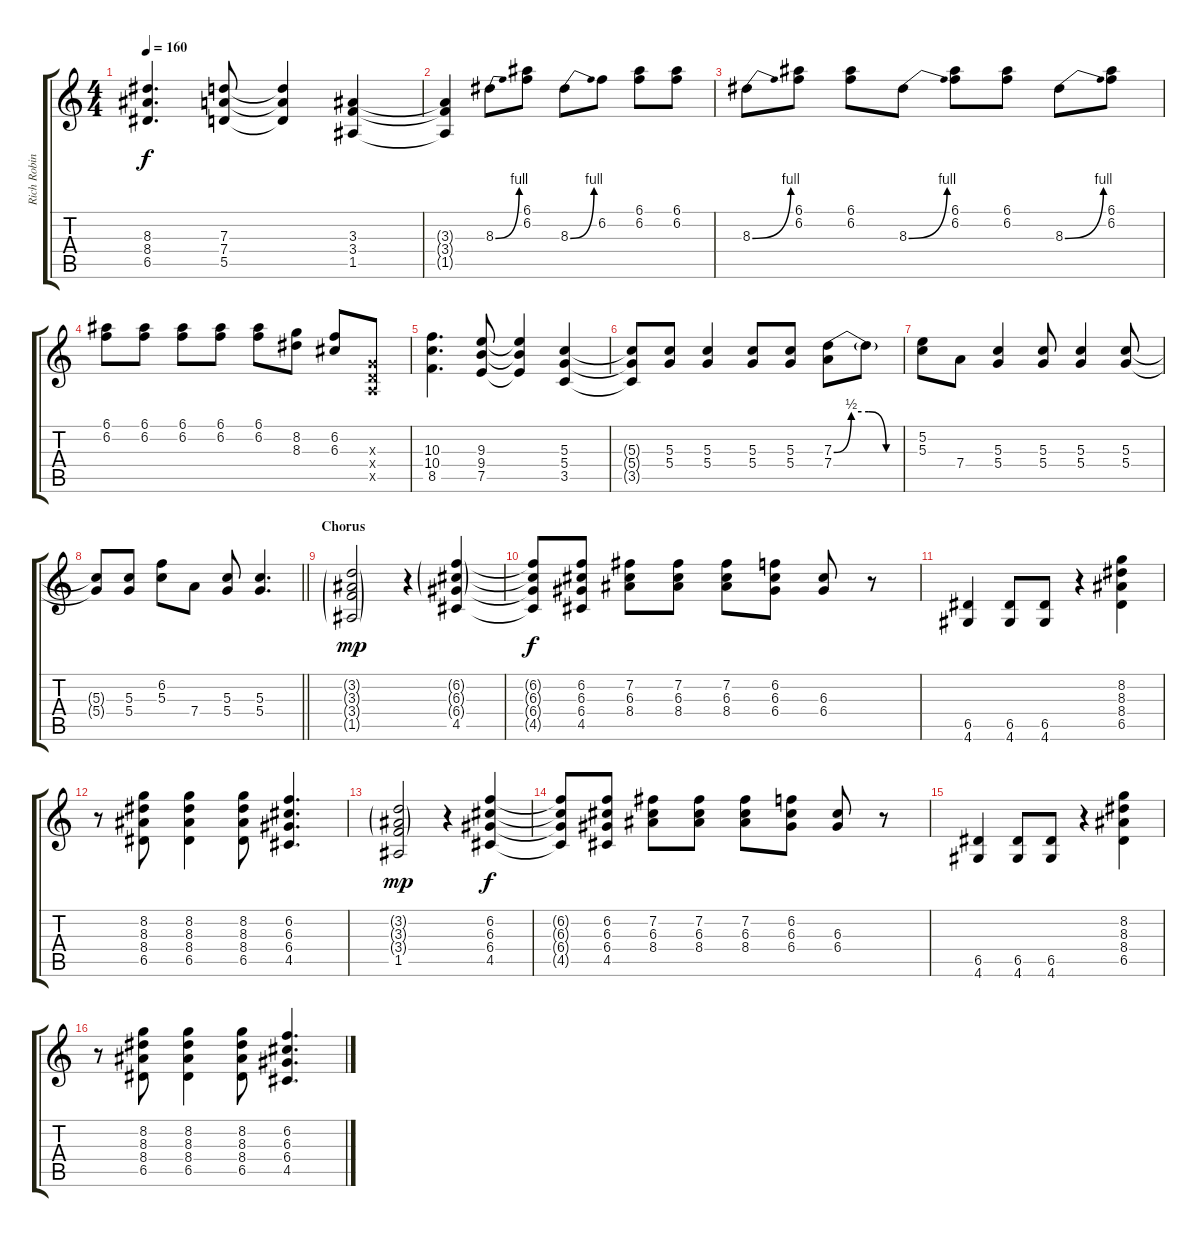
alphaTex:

\track ("Rich Robinson " "Rich Robin") {instrument distortionguitar}
\staff {score tabs}
\tuning (E4 B3 G3 D3 A2 E2) {hide}
\ts (4 4)
\tempo 160
\clef g2
\ks c
(8.3 8.4 6.5).4{d dy f} (7.3 7.4 5.5).8 (7.3{t} 7.4{t} 5.5{t}).4 (3.3 3.4 1.5).4 |
(3.3{t} 3.4{t} 1.5{t}).4 8.3{be (bend 0 0 60 4)}.8 (6.1 6.2).8 8.3{be (bend 0 0 60 4)}.8 6.2.8 (6.1 6.2).8 (6.1 6.2).8 |
8.3{be (bend 0 0 60 4)}.8 (6.1 6.2).8 (6.1 6.2).8 8.3{be (bend 0 0 60 4)}.8 (6.1 6.2).8 (6.1 6.2).8 8.3{be (bend 0 0 60 4)}.8 (6.1 6.2).8 |
(6.1 6.2).8 (6.1 6.2).8 (6.1 6.2).8 (6.1 6.2).8 (6.1 6.2).8 (8.2 8.3).8 (6.2 6.3).8 (0.3{x} 0.4{x} 0.5{x}).8 |
(10.3 10.4 8.5).4{d} (9.3 9.4 7.5).8 (9.3{t} 9.4{t} 7.5{t}).4 (5.3 5.4 3.5).4 |
(5.3{t} 5.4{t} 3.5{t}).8 (5.3 5.4).8 (5.3 5.4).4 (5.3 5.4).8 (5.3 5.4).8 (7.3{be (custom 0 0 15 2 30 2 45 0 60 0)} 7.4).8 7.3{t}.8 |
(5.2 5.3).8 7.4.8 (5.3 5.4).4 (5.3 5.4).8 (5.3 5.4).4 (5.3 5.4).8 |
\barLineRight lightlight
(5.3{t} 5.4{t}).8 (5.3 5.4).8 (6.2 5.3).8 7.4.8 (5.3 5.4).8 (5.3 5.4).4{d} |
\section ("" "Chorus")
(3.2{g} 3.3{g} 3.4{g} 1.5{g}).2{dy mp} r.4 (6.2{g} 6.3{g} 6.4{g} 4.5).4 |
(6.2{t} 6.3{t} 6.4{t} 4.5{t}).8{dy f} (6.2 6.3 6.4 4.5).8 (7.2 6.3 8.4).8 (7.2 6.3 8.4).8 (7.2 6.3 8.4).8 (6.2 6.3 6.4).8 (6.3 6.4).8 r.8 |
(6.5 4.6).4 (6.5 4.6).8 (6.5 4.6).8 r.4 (8.2 8.3 8.4 6.5).4 |
r.8 (8.2 8.3 8.4 6.5).8 (8.2 8.3 8.4 6.5).4 (8.2 8.3 8.4 6.5).8 (6.2 6.3 6.4 4.5).4{d} |
(3.2{g} 3.3{g} 3.4{g} 1.5).2{dy mp} r.4 (6.2 6.3 6.4 4.5).4{dy f} |
(6.2{t} 6.3{t} 6.4{t} 4.5{t}).8 (6.2 6.3 6.4 4.5).8 (7.2 6.3 8.4).8 (7.2 6.3 8.4).8 (7.2 6.3 8.4).8 (6.2 6.3 6.4).8 (6.3 6.4).8 r.8 |
(6.5 4.6).4 (6.5 4.6).8 (6.5 4.6).8 r.4 (8.2 8.3 8.4 6.5).4 |
r.8 (8.2 8.3 8.4 6.5).8 (8.2 8.3 8.4 6.5).4 (8.2 8.3 8.4 6.5).8 (6.2 6.3 6.4 4.5).4{d}
